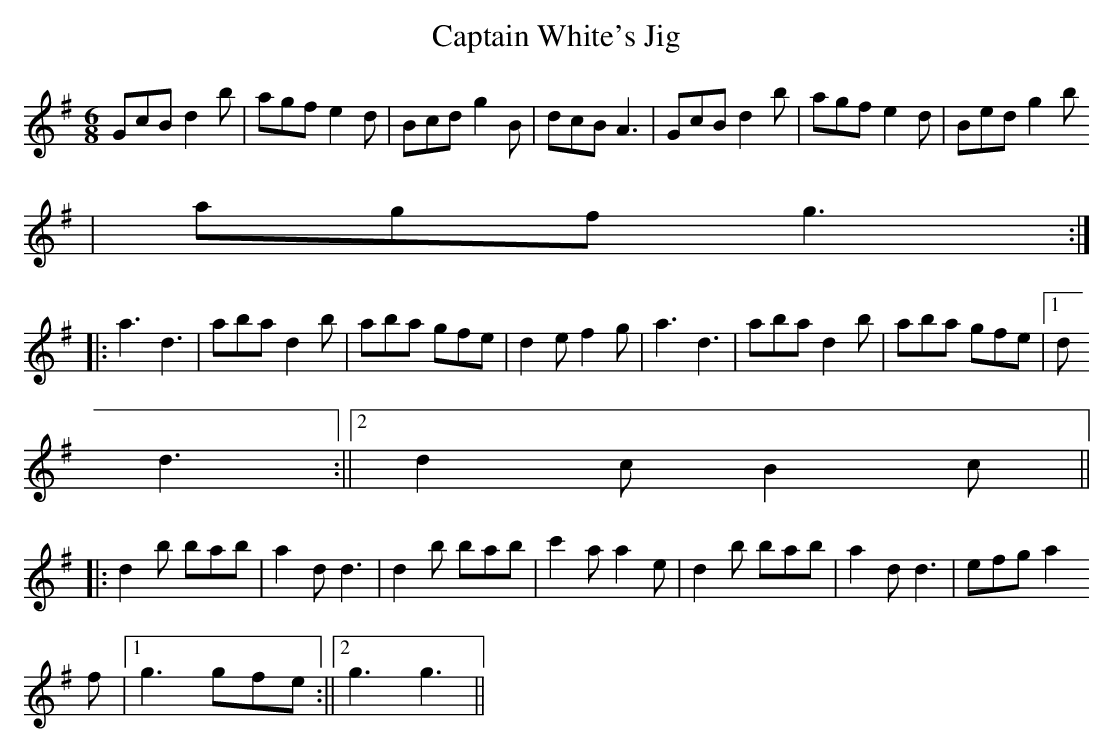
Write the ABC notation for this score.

X:1
T:Captain White's Jig
M:6/8
L:1/8
K:G
GcB d2 b | agf e2 d | Bcd g2 B | dcB A3 | GcB d2 b | agf e2 d | Bed g2 b
 | agf g3 :||:
a3 d3 | aba d2 b | aba gfe | d2 e f2 g | a3 d3 | aba d2 b | aba gfe |1 d
3 d3 :||2 d2 c B2 c ||:
d2 b bab | a2 d d3 | d2 b bab | c'2 a a2 e | d2 b bab | a2 d d3 | efg a2
 f |1 g3 gfe :||2 g3 g3 ||
